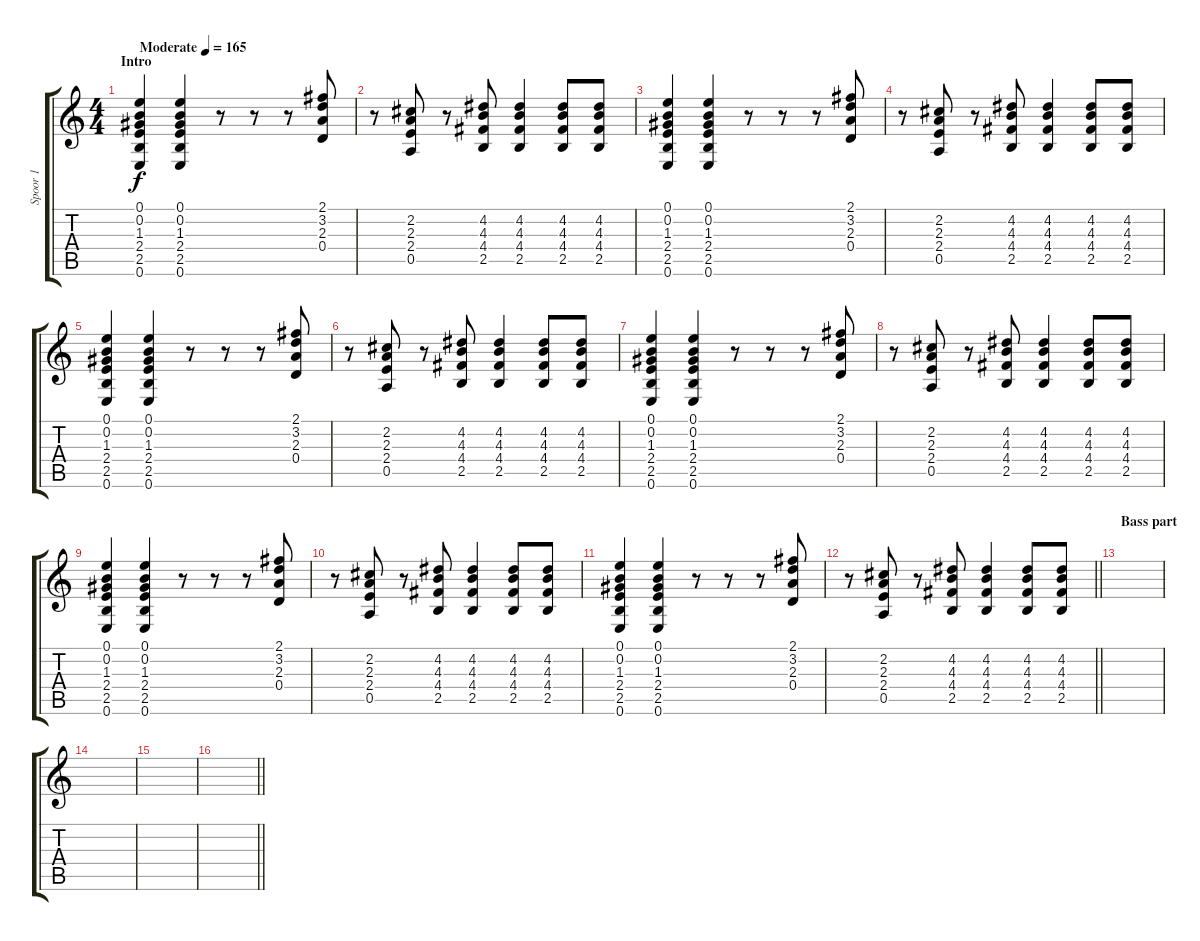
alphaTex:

\track ("Spoor 1" "Spoor 1") {instrument overdrivenguitar}
\staff {score tabs}
\tuning (E4 B3 G3 D3 A2 E2) {hide}
\ts (4 4)
\section ("" "Intro")
\tempo (165 "Moderate")
\clef g2
\ks c
(0.1 0.2 1.3 2.4 2.5 0.6).4{dy f instrument overdrivenguitar} (0.1 0.2 1.3 2.4 2.5 0.6).4 r.8 r.8 r.8 (2.1 3.2 2.3 0.4).8 |
r.8 (2.2 2.3 2.4 0.5).8 r.8 (4.2 4.3 4.4 2.5).8 (4.2 4.3 4.4 2.5).4 (4.2 4.3 4.4 2.5).8 (4.2 4.3 4.4 2.5).8 |
(0.1 0.2 1.3 2.4 2.5 0.6).4 (0.1 0.2 1.3 2.4 2.5 0.6).4 r.8 r.8 r.8 (2.1 3.2 2.3 0.4).8 |
r.8 (2.2 2.3 2.4 0.5).8 r.8 (4.2 4.3 4.4 2.5).8 (4.2 4.3 4.4 2.5).4 (4.2 4.3 4.4 2.5).8 (4.2 4.3 4.4 2.5).8 |
(0.1 0.2 1.3 2.4 2.5 0.6).4 (0.1 0.2 1.3 2.4 2.5 0.6).4 r.8 r.8 r.8 (2.1 3.2 2.3 0.4).8 |
r.8 (2.2 2.3 2.4 0.5).8 r.8 (4.2 4.3 4.4 2.5).8 (4.2 4.3 4.4 2.5).4 (4.2 4.3 4.4 2.5).8 (4.2 4.3 4.4 2.5).8 |
(0.1 0.2 1.3 2.4 2.5 0.6).4 (0.1 0.2 1.3 2.4 2.5 0.6).4 r.8 r.8 r.8 (2.1 3.2 2.3 0.4).8 |
r.8 (2.2 2.3 2.4 0.5).8 r.8 (4.2 4.3 4.4 2.5).8 (4.2 4.3 4.4 2.5).4 (4.2 4.3 4.4 2.5).8 (4.2 4.3 4.4 2.5).8 |
(0.1 0.2 1.3 2.4 2.5 0.6).4 (0.1 0.2 1.3 2.4 2.5 0.6).4 r.8 r.8 r.8 (2.1 3.2 2.3 0.4).8 |
r.8 (2.2 2.3 2.4 0.5).8 r.8 (4.2 4.3 4.4 2.5).8 (4.2 4.3 4.4 2.5).4 (4.2 4.3 4.4 2.5).8 (4.2 4.3 4.4 2.5).8 |
(0.1 0.2 1.3 2.4 2.5 0.6).4 (0.1 0.2 1.3 2.4 2.5 0.6).4 r.8 r.8 r.8 (2.1 3.2 2.3 0.4).8 |
\barLineRight lightlight
r.8 (2.2 2.3 2.4 0.5).8 r.8 (4.2 4.3 4.4 2.5).8 (4.2 4.3 4.4 2.5).4 (4.2 4.3 4.4 2.5).8 (4.2 4.3 4.4 2.5).8 |
\section ("" "Bass part")
|
|
|
\barLineRight lightlight
